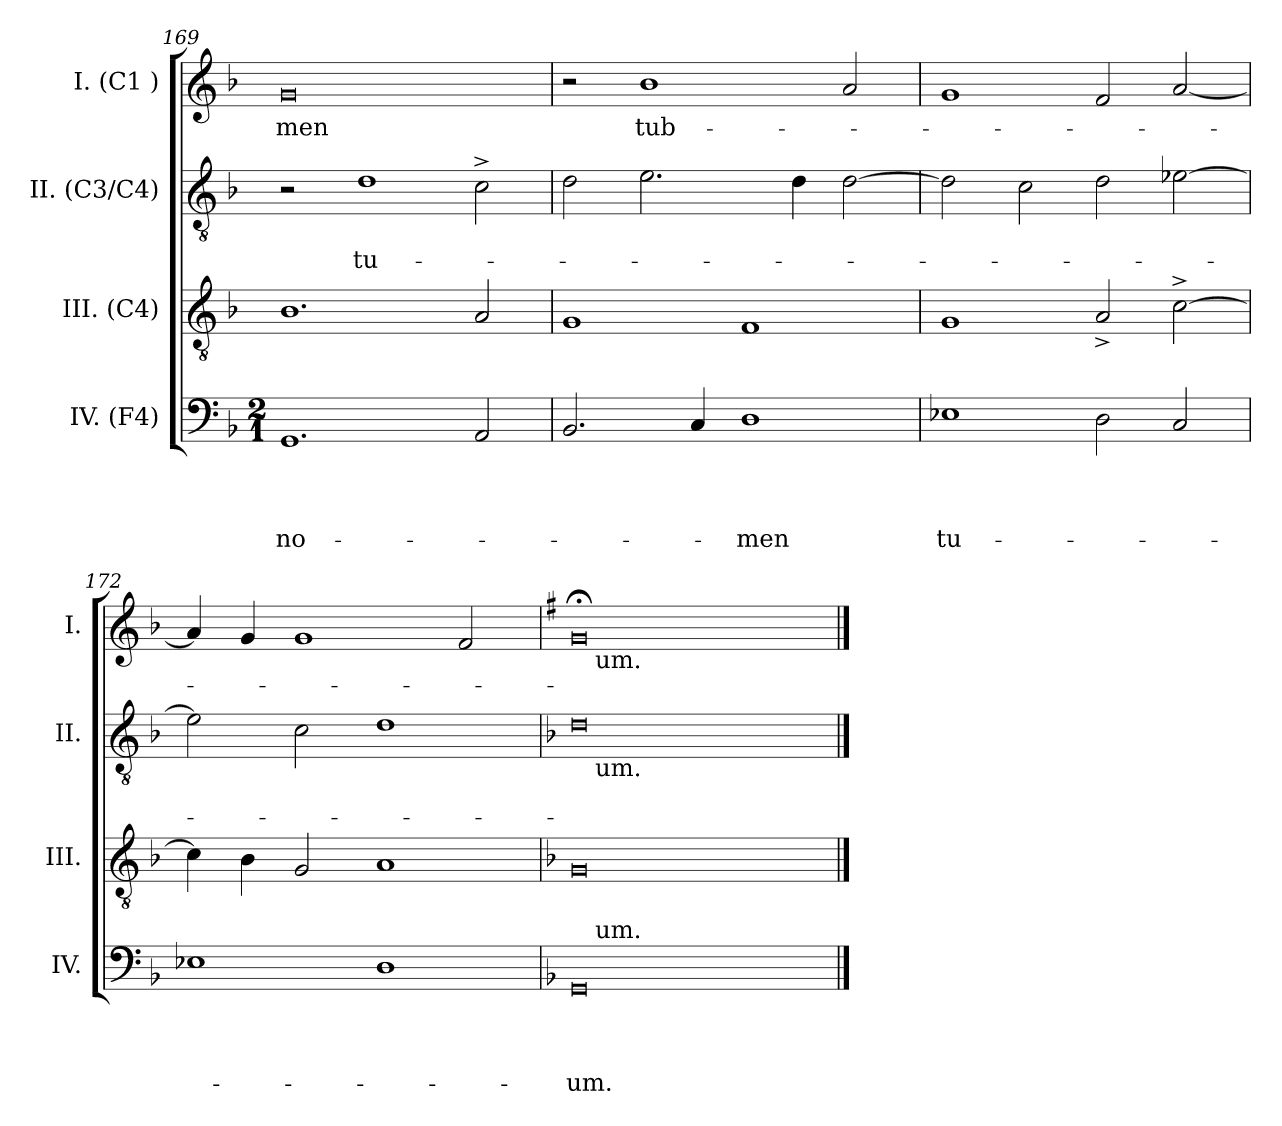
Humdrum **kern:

**kern	**text	**text	**text	**text	**kern	**kern	**text	**text	**kern	**text
*part4	*part4	*part4	*part4	*part4	*part3	*part2	*part2	*part2	*part1	*part1
*staff4	*staff4	*staff4	*staff4	*staff4	*staff3	*staff2	*staff2	*staff2	*staff1	*staff1
*I"IV. (F4)	*	*	*	*	*I"III. (C4)	*I"II. (C3/C4)	*	*	*I"I. (C1 )	*
*I'IV.	*	*	*	*	*I'III.	*I'II.	*	*	*I'I.	*
*clefF4	*	*	*	*	*clefGv2	*clefGv2	*	*	*clefG2	*
*k[b-]	*	*	*	*	*k[b-]	*k[b-]	*	*	*k[b-]	*
*F:	*	*	*	*	*F:	*F:	*	*	*F:	*
*M2/1	*	*	*	*	*	*	*	*	*	*
=169	=169	=169	=169	=169	=169	=169	=169	=169	=169	=169
!	!	!	!	!LO:LY:b	!	!	!	!	!	!LO:LY:b
1.GG	.	.	.	no-	1.B-	2r	.	.	0g	-men
!	!	!	!	!	!	!	!	!LO:LY:b	!	!
.	.	.	.	.	.	1d	.	tu-	.	.
2AA/	.	.	.	.	2A/	2c^>\	.	.	.	.
=170	=170	=170	=170	=170	=170	=170	=170	=170	=170	=170
2.BB-/	.	.	.	.	1G	2d\	.	.	2r	.
!	!	!	!	!	!	!	!	!	!	!LO:LY:b:rj
.	.	.	.	.	.	2.e\	.	.	1b-	tub-
4C/	.	.	.	.	.	.	.	.	.	.
!	!	!	!	!LO:LY:b	!	!	!	!	!	!
1D	.	.	.	-men	1F	.	.	.	.	.
.	.	.	.	.	.	4d\	.	.	.	.
.	.	.	.	.	.	[<2d\	.	.	2a/	.
!!LO:LB:g=z
=171	=171	=171	=171	=171	=171	=171	=171	=171	=171	=171
!	!	!	!	!LO:LY:b	!	!	!	!	!	!
1E-	.	.	.	tu-	1G	2d\]	.	.	1g	.
.	.	.	.	.	.	2c\	.	.	.	.
2D\	.	.	.	.	2A^</	2d\	.	.	2f/	.
2C/	.	.	.	.	[>2c^>\	[>2e-\	.	.	[<2a/	.
=172	=172	=172	=172	=172	=172	=172	=172	=172	=172	=172
1E-	.	.	.	.	4c\]	2e-\]	.	.	4a/]	.
.	.	.	.	.	4B-\	.	.	.	4g/	.
.	.	.	.	.	2G/	2c\	.	.	1g	.
1D	.	.	.	.	1A	1d	.	.	.	.
.	.	.	.	.	.	.	.	.	2f/	.
=173	=173	=173	=173	=173	=173	=173	=173	=173	=173	=173
*	*	*	*	*	*	*	*	*	*k[f#]	*
*	*	*	*	*	*	*	*	*	*G:	*
!	!	!	!	!LO:LY:b	!	!	!	!	!	!
*^	*	*	*	*	*	*^	*	*	*^	*
0GG	16ryy	.	.	.	-um.	0G	0d	16ryy	.	.	0g;	16ryy	.
!	!	!	!	!	!	!	!	!	!	!	!	!LO:TX:b:t=um.	!
!	!	!	!	!	!	!	!	!LO:TX:b:t=um.	!	!	!	!	!
!	!LO:TX:a:t=um.	!	!	!	!	!	!	!	!	!	!	!	!
.	1ryy	.	.	.	.	.	.	1ryy	.	.	.	1ryy	.
.	2...ryy	.	.	.	.	.	.	2...ryy	.	.	.	2...ryy	.
*	*	*	*	*	*	*	*v	*v	*	*	*	*	*
*v	*v	*	*	*	*	*	*	*	*	*v	*v	*
==	==	==	==	==	==	==	==	==	==	==
*-	*-	*-	*-	*-	*-	*-	*-	*-	*-	*-
